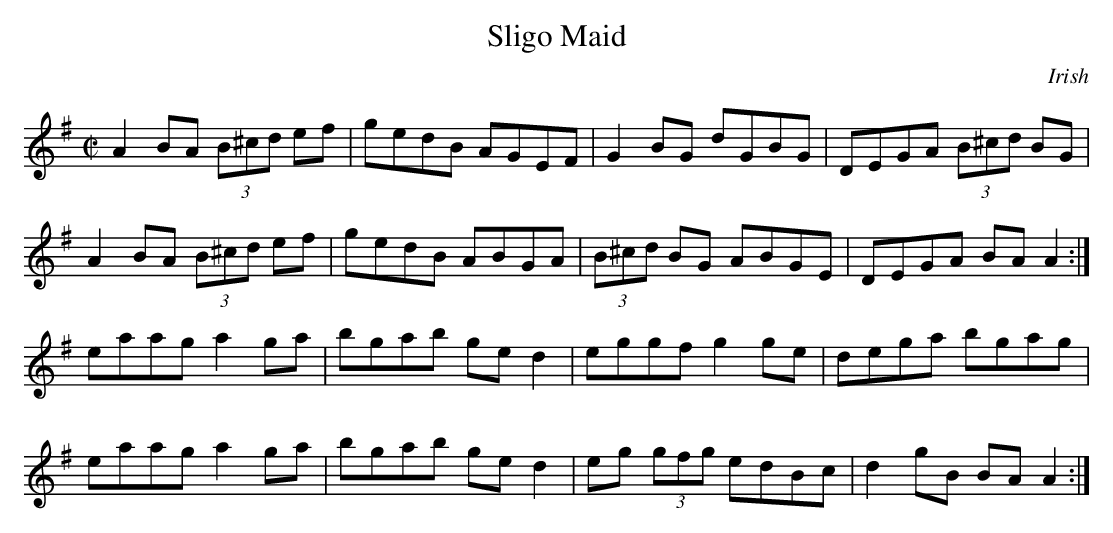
X:1
T:Sligo Maid
M:C|
K:G
A2 BA (3B^cd ef | gedB AGEF | G2 BG dGBG | DEGA (3B^cd BG |
A2 BA (3B^cd ef | gedB ABGA | (3B^cd BG ABGE | DEGA BA A2 :|
eaag a2 ga | bgab ge d2 | eggf g2 ge | dega bgag |
eaag a2 ga | bgab ge d2 | eg (3gfg edBc | d2 gB BA A2 :|
